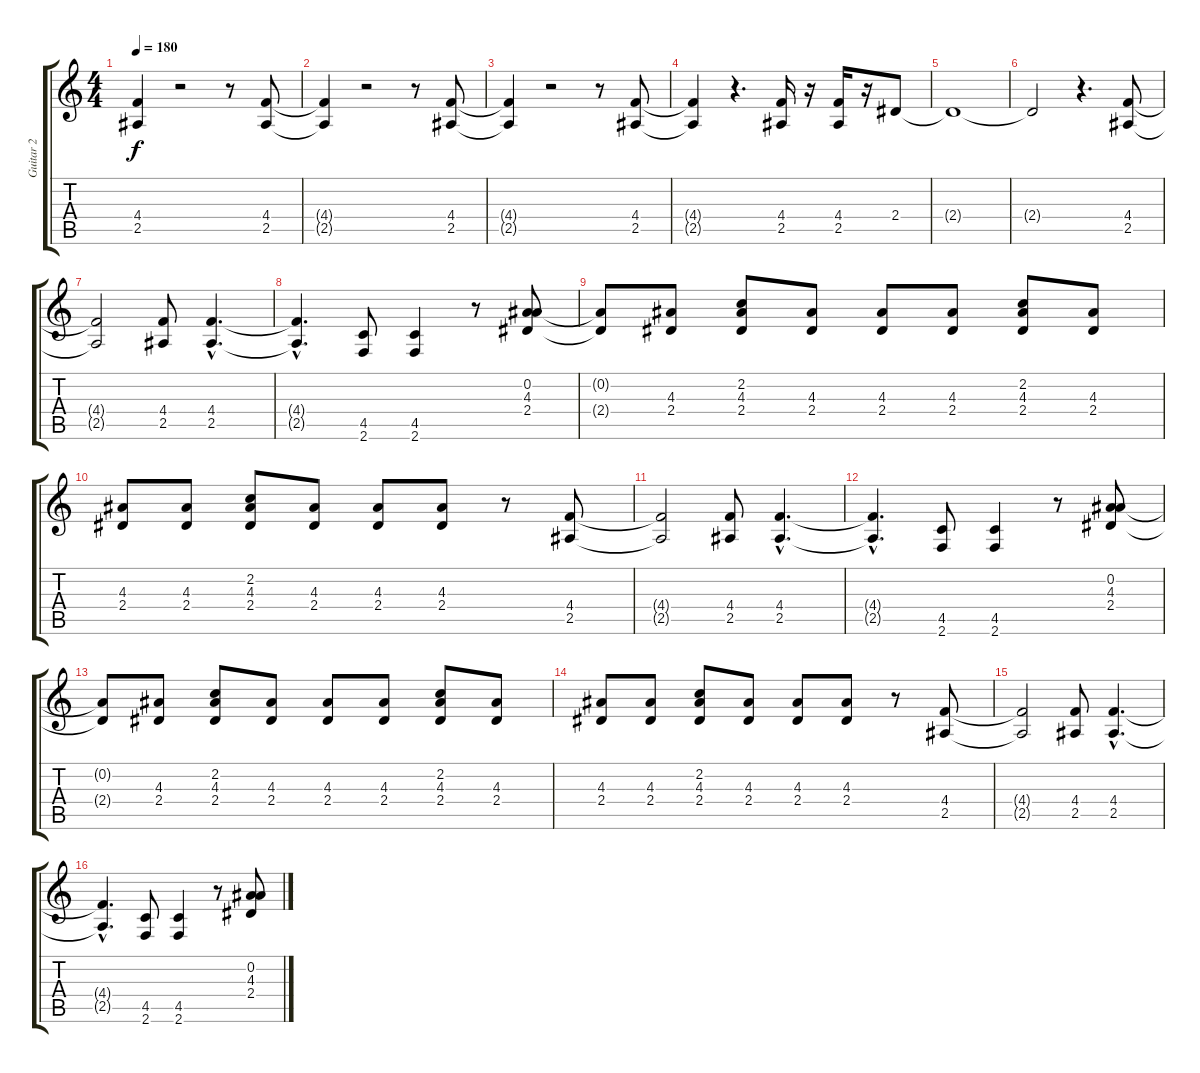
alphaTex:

\track ("Guitar 2" "Guitar 2") {instrument overdrivenguitar}
\staff {score tabs}
\tuning (Eb4 Bb3 Gb3 Db3 Ab2 Eb2) {hide}
\ts (4 4)
\tempo 180
\clef g2
\ks c
(4.4{t} 2.5{t}).4{dy f} r.2 r.8 (4.4 2.5).8 |
(4.4{t} 2.5{t}).4 r.2 r.8 (4.4 2.5).8 |
(4.4{t} 2.5{t}).4 r.2 r.8 (4.4 2.5).8 |
(4.4{t} 2.5{t}).4 r.4{d} (4.4 2.5).16 r.16 (4.4 2.5).16 r.16 2.4.8 |
2.4{t}.1 |
2.4{t}.2 r.4{d} (4.4 2.5).8 |
(4.4{t} 2.5{t}).2 (4.4 2.5).8 (4.4{hac} 2.5{hac}).4{d} |
(4.4{hac t} 2.5{hac t}).4{d} (4.5 2.6).8 (4.5 2.6).4 r.8 (0.2 4.3 2.4).8 |
(0.2{t} 2.4{t}).8 (4.3 2.4).8 (2.2 4.3 2.4).8 (4.3 2.4).8 (4.3 2.4).8 (4.3 2.4).8 (2.2 4.3 2.4).8 (4.3 2.4).8 |
(4.3 2.4).8 (4.3 2.4).8 (2.2 4.3 2.4).8 (4.3 2.4).8 (4.3 2.4).8 (4.3 2.4).8 r.8 (4.4 2.5).8 |
(4.4{t} 2.5{t}).2 (4.4 2.5).8 (4.4{hac} 2.5{hac}).4{d} |
(4.4{hac t} 2.5{hac t}).4{d} (4.5 2.6).8 (4.5 2.6).4 r.8 (0.2 4.3 2.4).8 |
(0.2{t} 2.4{t}).8 (4.3 2.4).8 (2.2 4.3 2.4).8 (4.3 2.4).8 (4.3 2.4).8 (4.3 2.4).8 (2.2 4.3 2.4).8 (4.3 2.4).8 |
(4.3 2.4).8 (4.3 2.4).8 (2.2 4.3 2.4).8 (4.3 2.4).8 (4.3 2.4).8 (4.3 2.4).8 r.8 (4.4 2.5).8 |
(4.4{t} 2.5{t}).2 (4.4 2.5).8 (4.4{hac} 2.5{hac}).4{d} |
(4.4{hac t} 2.5{hac t}).4{d} (4.5 2.6).8 (4.5 2.6).4 r.8 (0.2 4.3 2.4).8
